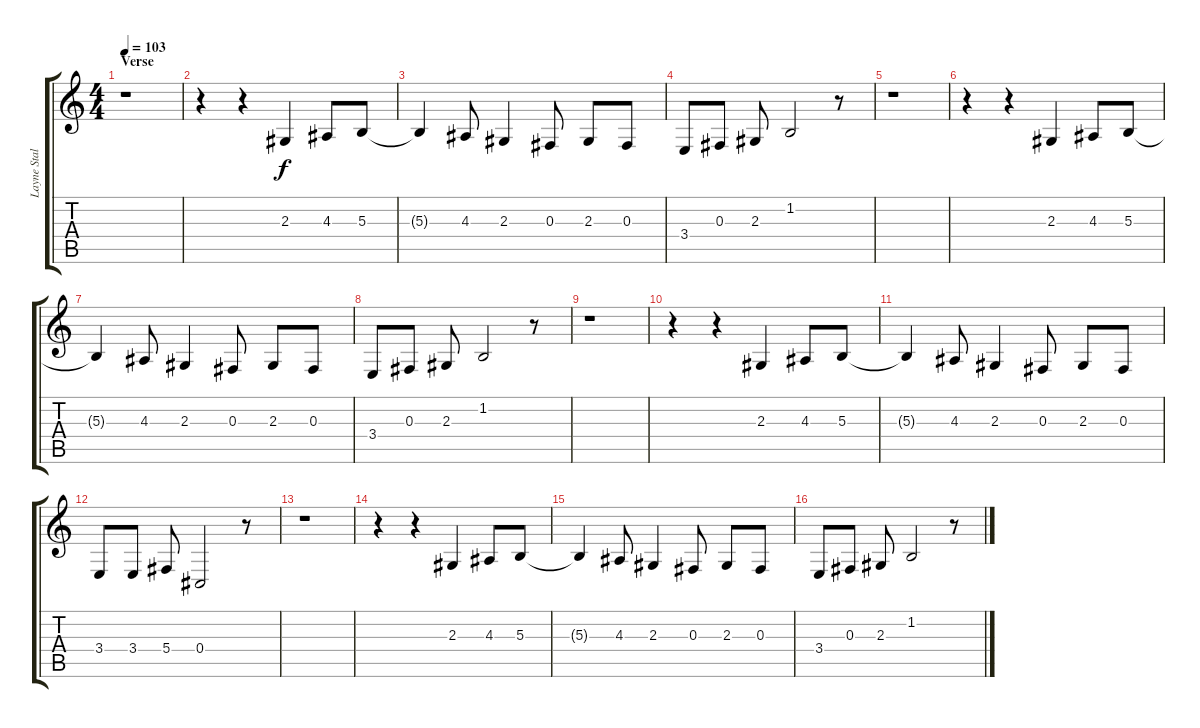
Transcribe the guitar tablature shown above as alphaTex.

\track ("Layne Staley" "Layne Stal") {instrument lead2sawtooth}
\staff {score tabs}
\tuning (Eb4 Bb3 Gb3 Db3 Ab2 Eb2) {hide}
\ts (4 4)
\section ("" "Verse")
\tempo 103
\clef g2
\ks c
r.1{dy f} |
r.4 r.4 2.3.4 4.3.8 5.3.8 |
5.3{t}.4 4.3.8 2.3.4 0.3.8 2.3.8 0.3.8 |
3.4.8 0.3.8 2.3.8 1.2.2 r.8 |
r.1 |
r.4 r.4 2.3.4 4.3.8 5.3.8 |
5.3{t}.4 4.3.8 2.3.4 0.3.8 2.3.8 0.3.8 |
3.4.8 0.3.8 2.3.8 1.2.2 r.8 |
r.1 |
r.4 r.4 2.3.4 4.3.8 5.3.8 |
5.3{t}.4 4.3.8 2.3.4 0.3.8 2.3.8 0.3.8 |
3.4.8 3.4.8 5.4.8 0.4.2 r.8 |
r.1 |
r.4 r.4 2.3.4 4.3.8 5.3.8 |
5.3{t}.4 4.3.8 2.3.4 0.3.8 2.3.8 0.3.8 |
3.4.8 0.3.8 2.3.8 1.2.2 r.8
